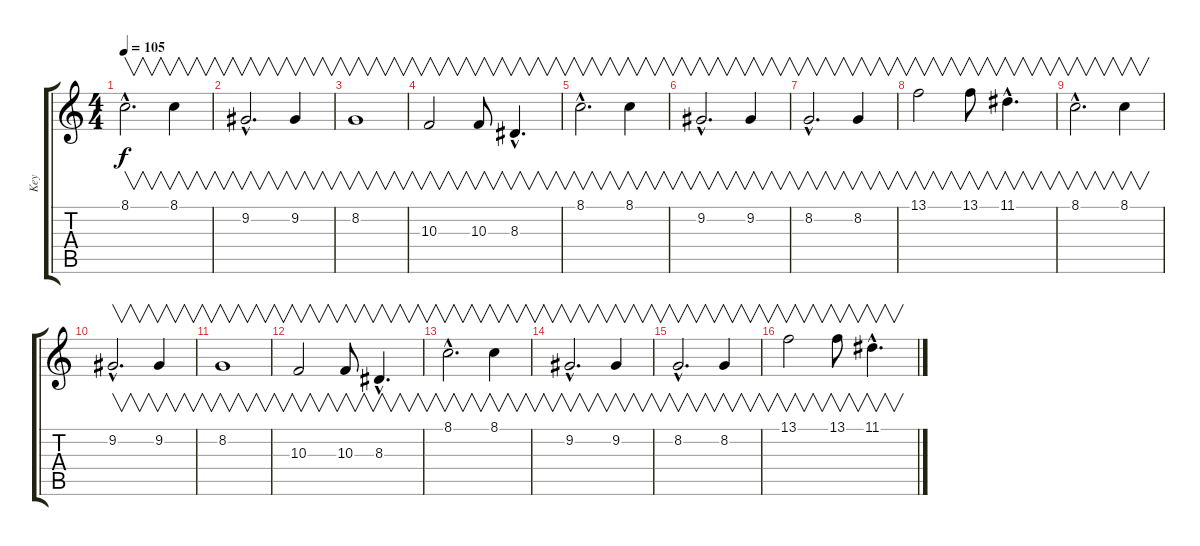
\track ("Key" "Key") {instrument harpsichord}
\staff {score tabs}
\tuning (E4 B3 G3 D3 A2 E2) {hide}
\ts (4 4)
\tempo 105
\clef g2
\ks c
8.1{hac}.2{v d dy f volume 12} 8.1.4{v} |
9.2{hac}.2{v d} 9.2.4{v} |
8.2.1{v} |
10.3.2{v} 10.3.8{v} 8.3{hac}.4{v d} |
8.1{hac}.2{v d} 8.1.4{v} |
9.2{hac}.2{v d} 9.2.4{v} |
8.2{hac}.2{v d} 8.2.4{v} |
13.1.2{v} 13.1.8{v} 11.1{hac}.4{v d} |
8.1{hac}.2{v d volume 10} 8.1.4{v} |
9.2{hac}.2{v d} 9.2.4{v} |
8.2.1{v} |
10.3.2{v} 10.3.8{v} 8.3{hac}.4{v d} |
8.1{hac}.2{v d} 8.1.4{v} |
9.2{hac}.2{v d} 9.2.4{v} |
8.2{hac}.2{v d} 8.2.4{v} |
13.1.2{v} 13.1.8{v} 11.1{hac}.4{v d}
